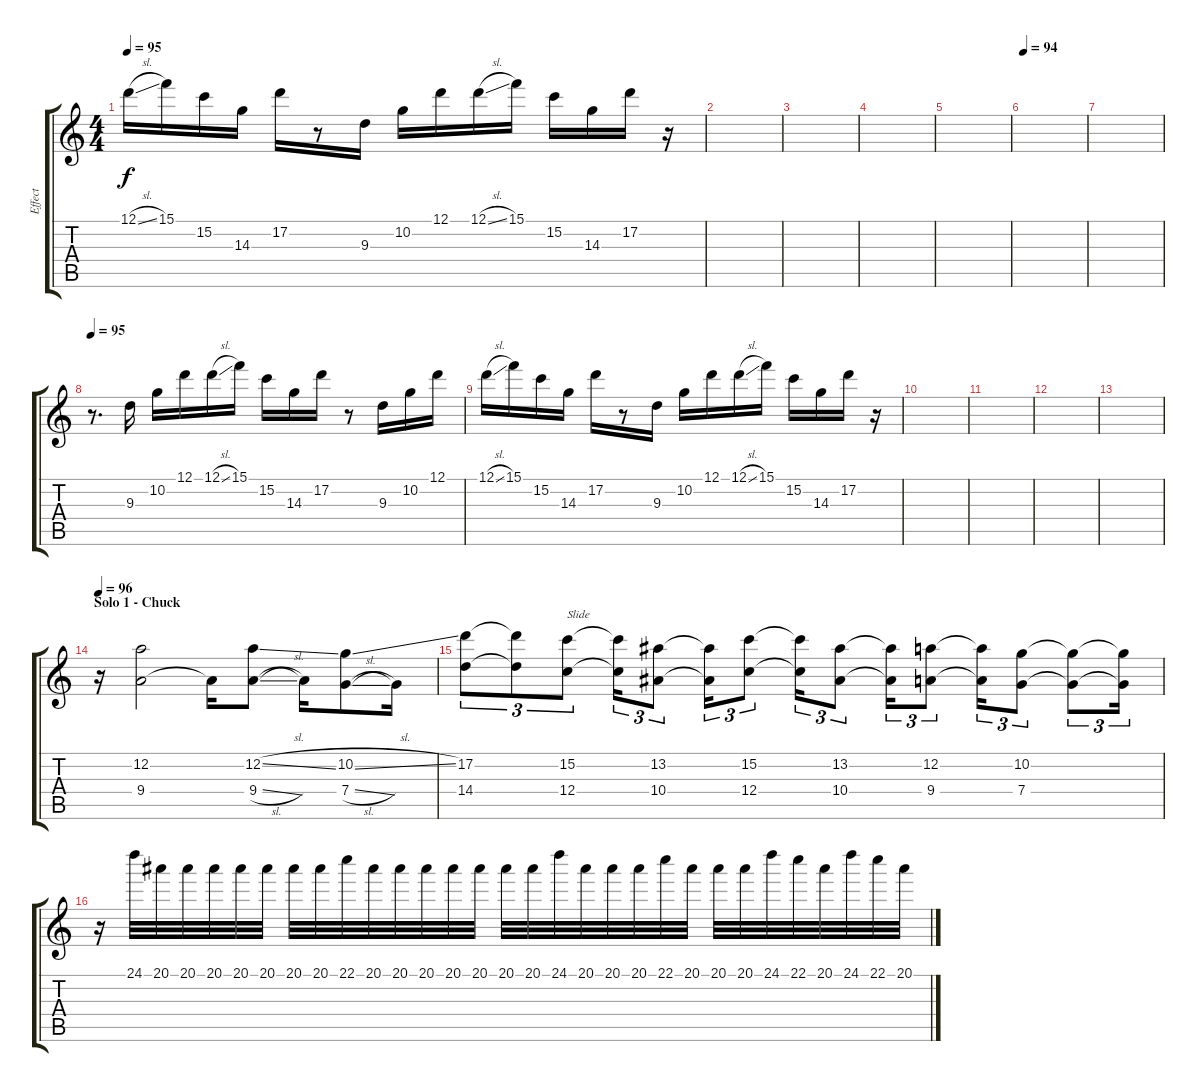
\track ("Effect" "Effect") {instrument distortionguitar}
\staff {score tabs}
\tuning (D4 A3 F3 C3 G2 D2) {hide}
\ts (4 4)
\tempo 95
\clef g2
\ks c
12.1{sl}.16{dy f} 15.1.16 15.2.16 14.3.16 17.2.16 r.8 9.3.16{volume 8 balance 0} 10.2.16 12.1.16 12.1{sl}.16 15.1.16 15.2.16 14.3.16 17.2.16 r.16 |
|
|
|
|
\tempo 94
|
|
\tempo 95
r.8{d balance 0} 9.3.16 10.2.16 12.1.16 12.1{sl}.16 15.1.16 15.2.16 14.3.16 17.2.16 r.8 9.3.16{volume 9 balance 16} 10.2.16 12.1.16 |
12.1{sl}.16 15.1.16 15.2.16 14.3.16 17.2.16 r.8 9.3.16{volume 8 balance 0} 10.2.16 12.1.16 12.1{sl}.16 15.1.16 15.2.16 14.3.16 17.2.16 r.16 |
|
|
|
|
\section ("" "Solo 1 - Chuck")
\tempo 96
r.16{balance 8} (12.2 9.4).2{balance 0} 9.4{t}.16 (12.2{sl} 9.4{sl}).8 9.4{t}.16 (10.2{sl} 7.4{sl}).8{balance 8} 7.4{t}.16 |
(17.2 14.4).8{tu (3 2)} (17.2{t} 14.4{t}).8{tu (3 2)} (15.2 12.4).8{tu (3 2) txt "Slide" balance 16} (15.2{t} 12.4{t}).16{tu (3 2)} (13.2 10.4).8{tu (3 2)} (13.2{t} 10.4{t}).16{tu (3 2)} (15.2 12.4).8{tu (3 2) balance 0} (15.2{t} 12.4{t}).16{tu (3 2)} (13.2 10.4).8{tu (3 2)} (13.2{t} 10.4{t}).16{tu (3 2)} (12.2 9.4).8{tu (3 2) balance 8} (12.2{t} 9.4{t}).16{tu (3 2)} (10.2 7.4).8{tu (3 2)} (10.2{t} 7.4{t}).8{tu (3 2)} (10.2{t} 7.4{t}).16{tu (3 2)} |
r.16 24.1.32{volume 7} 20.1.32 20.1.32 20.1.32 20.1.32 20.1.32 20.1.32 20.1.32 22.1.32 20.1.32 20.1.32 20.1.32 20.1.32 20.1.32 20.1.32 20.1.32 24.1.32 20.1.32 20.1.32 20.1.32 22.1.32 20.1.32 20.1.32 20.1.32 24.1.32 22.1.32 20.1.32 24.1.32 22.1.32 20.1.32
